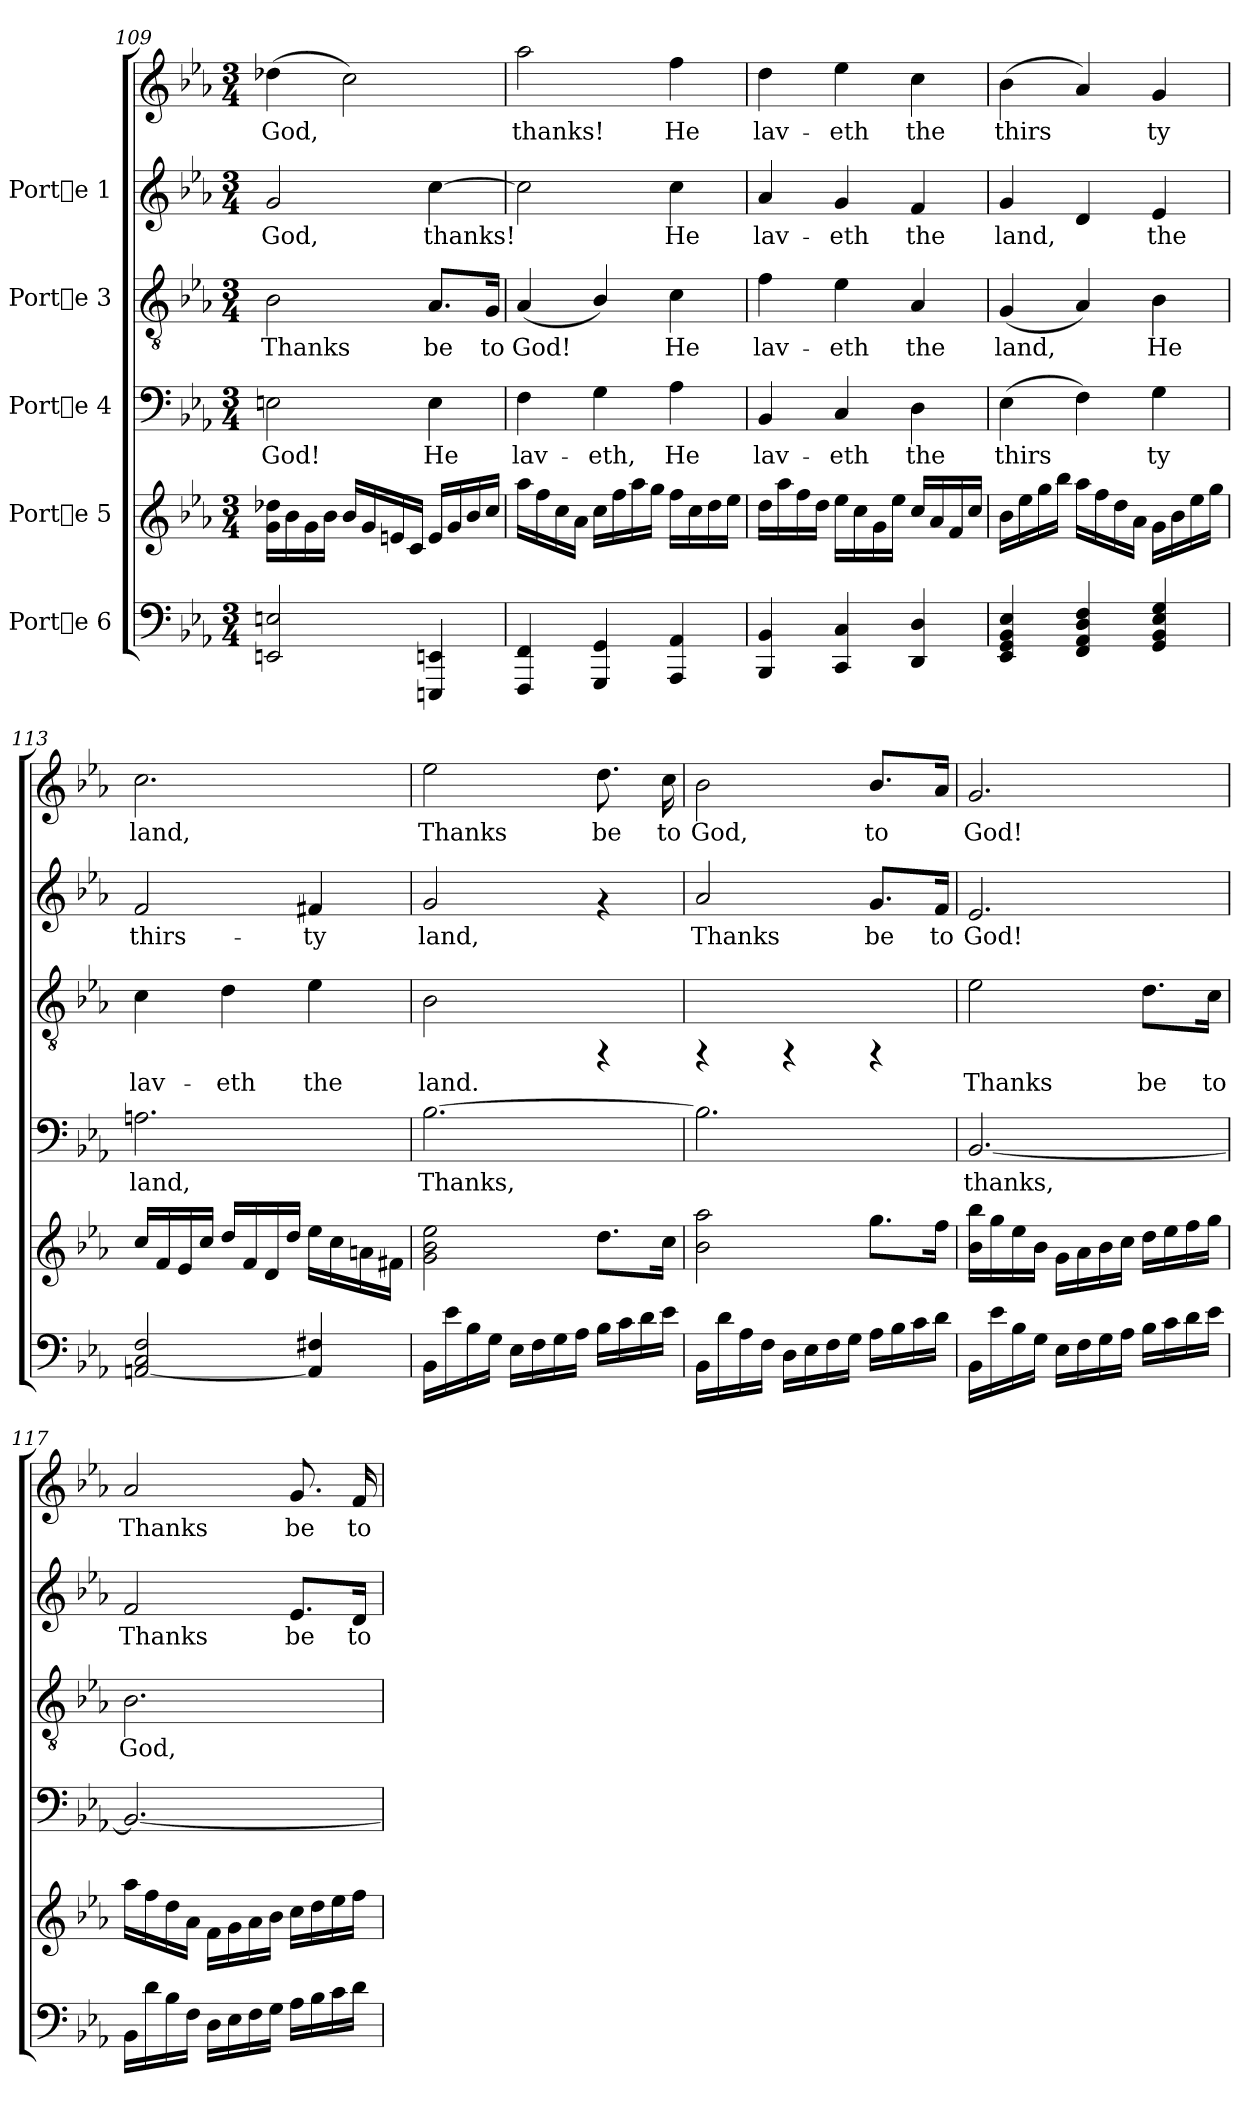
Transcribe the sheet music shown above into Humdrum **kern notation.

**kern	**kern	**kern	**text	**kern	**text	**kern	**text	**kern	**text
*part5	*part4	*part3	*part3	*part2	*part2	*part1	*part1	*part1	*part1
*staff6	*staff5	*staff4	*staff4	*staff3	*staff3	*staff2	*staff2	*staff1	*staff1
*I"Porte 6	*I"Porte 5	*I"Porte 4	*	*I"Porte 3	*	*I"Porte 1	*	*	*
*clefF4	*clefG2	*clefF4	*	*clefGv2	*	*clefG2	*	*clefG2	*
*k[b-e-a-]	*k[b-e-a-]	*k[b-e-a-]	*	*k[b-e-a-]	*	*k[b-e-a-]	*	*k[b-e-a-]	*
*E-:	*E-:	*E-:	*	*E-:	*	*E-:	*	*E-:	*
*M3/4	*M3/4	*M3/4	*	*M3/4	*	*M3/4	*	*M3/4	*
=109	=109	=109	=109	=109	=109	=109	=109	=109	=109
!	!	!	!LO:LY:b	!	!LO:LY:b	!	!LO:LY:b	!	!LO:LY:b
2En/ 2EEn/	16dd-X\ 16g\L	2En\	God!	2B-\	Thanks	2g/	God,	(>4dd-X\	God,
.	16b-\	.	.	.	.	.	.	.	.
.	16g\	.	.	.	.	.	.	.	.
.	16b-\J	.	.	.	.	.	.	.	.
!	!	!	!	!	!	!	!	!	!LO:LY:b
.	16b-/L	.	.	.	.	.	.	2cc\)	.
.	16g/	.	.	.	.	.	.	.	.
.	16en/	.	.	.	.	.	.	.	.
.	16c/J	.	.	.	.	.	.	.	.
!	!	!	!LO:LY:b	!	!LO:LY:b	!	!LO:LY:b	!	!
4EEn/ 4EEEn/	16e/L	4E\	He	8.A-/L	be	[>4cc\	thanks!	.	.
.	16g/	.	.	.	.	.	.	.	.
.	16b-/	.	.	.	.	.	.	.	.
!	!	!	!	!	!LO:LY:b	!	!	!	!
.	16cc/J	.	.	16G/Jk	to	.	.	.	.
=110	=110	=110	=110	=110	=110	=110	=110	=110	=110
!	!	!	!LO:LY:b	!	!LO:LY:b	!	!LO:LY:b	!	!LO:LY:b
4FF/ 4FFF/	16aa-\L	4F\	lav-	(>4A-/	God!	2cc\]	.	2aa-\	thanks!
.	16ff\	.	.	.	.	.	.	.	.
.	16cc\	.	.	.	.	.	.	.	.
.	16a-\J	.	.	.	.	.	.	.	.
!	!	!	!LO:LY:b	!	!LO:LY:b	!	!	!	!
4GG/ 4GGG/	16cc\L	4G\	-eth,	4B-/)	.	.	.	.	.
.	16ff\	.	.	.	.	.	.	.	.
.	16aa-\	.	.	.	.	.	.	.	.
.	16gg\J	.	.	.	.	.	.	.	.
!	!	!	!LO:LY:b	!	!LO:LY:b	!	!LO:LY:b	!	!LO:LY:b
4AA-/ 4AAA-/	16ff\L	4A-\	He	4c\	He	4cc\	He	4ff\	He
.	16cc\	.	.	.	.	.	.	.	.
.	16dd\	.	.	.	.	.	.	.	.
.	16ee-\J	.	.	.	.	.	.	.	.
!!LO:PB:g=z
=111	=111	=111	=111	=111	=111	=111	=111	=111	=111
!	!	!	!LO:LY:b	!	!LO:LY:b	!	!LO:LY:b	!	!LO:LY:b
4BB-/ 4BBB-/	16dd\L	4BB-/	lav-	4f\	lav-	4a-/	lav-	4dd\	lav-
.	16aa-\	.	.	.	.	.	.	.	.
.	16ff\	.	.	.	.	.	.	.	.
.	16dd\J	.	.	.	.	.	.	.	.
!	!	!	!LO:LY:b	!	!LO:LY:b	!	!LO:LY:b	!	!LO:LY:b
4C/ 4CC/	16ee-\L	4C/	-eth	4e-\	-eth	4g/	-eth	4ee-\	-eth
.	16cc\	.	.	.	.	.	.	.	.
.	16g\	.	.	.	.	.	.	.	.
.	16ee-\J	.	.	.	.	.	.	.	.
!	!	!	!LO:LY:b	!	!LO:LY:b	!	!LO:LY:b	!	!LO:LY:b
4D/ 4DD/	16cc/L	4D\	the	4A-/	the	4f/	the	4cc\	the
.	16a-/	.	.	.	.	.	.	.	.
.	16f/	.	.	.	.	.	.	.	.
.	16cc/J	.	.	.	.	.	.	.	.
=112	=112	=112	=112	=112	=112	=112	=112	=112	=112
!	!	!	!LO:LY:b	!	!LO:LY:b	!	!LO:LY:b	!	!LO:LY:b
4E-/ 4BB-/ 4GG/ 4EE-/	16b-\L	(>4E-\	thirs-	(>4G/	land,	4g/	land,	(>4b-\	thirs-
.	16ee-\	.	.	.	.	.	.	.	.
.	16gg\	.	.	.	.	.	.	.	.
.	16bb-\J	.	.	.	.	.	.	.	.
!	!	!	!LO:LY:b	!	!LO:LY:b	!	!LO:LY:b	!	!LO:LY:b
4F/ 4D/ 4AA-/ 4FF/	16aa-\L	4F\)	-	4A-/)	.	4d/	.	4a-/)	-
.	16ff\	.	.	.	.	.	.	.	.
.	16dd\	.	.	.	.	.	.	.	.
.	16a-\J	.	.	.	.	.	.	.	.
!	!	!	!LO:LY:b	!	!LO:LY:b	!	!LO:LY:b	!	!LO:LY:b
4G/ 4E-/ 4BB-/ 4GG/	16g\L	4G\	ty	4B-\	He	4e-/	the	4g/	ty
.	16b-\	.	.	.	.	.	.	.	.
.	16ee-\	.	.	.	.	.	.	.	.
.	16gg\J	.	.	.	.	.	.	.	.
=113	=113	=113	=113	=113	=113	=113	=113	=113	=113
!	!	!	!LO:LY:b	!	!LO:LY:b	!	!LO:LY:b	!	!LO:LY:b
2F/ 2C/ [<2AAn/	16cc/L	2.An\	land,	4c\	lav-	2f/	thirs-	2.cc\	land,
.	16f/	.	.	.	.	.	.	.	.
.	16e-/	.	.	.	.	.	.	.	.
.	16cc/J	.	.	.	.	.	.	.	.
!	!	!	!	!	!LO:LY:b	!	!	!	!
.	16dd/L	.	.	4d\	-eth	.	.	.	.
.	16f/	.	.	.	.	.	.	.	.
.	16d/	.	.	.	.	.	.	.	.
.	16dd/J	.	.	.	.	.	.	.	.
!	!	!	!	!	!LO:LY:b	!	!LO:LY:b	!	!
4F#X/ 4AA/]	16ee-\L	.	.	4e-\	the	4f#X/	-ty	.	.
.	16cc\	.	.	.	.	.	.	.	.
.	16an\	.	.	.	.	.	.	.	.
.	16f#X\J	.	.	.	.	.	.	.	.
=114	=114	=114	=114	=114	=114	=114	=114	=114	=114
!	!	!	!LO:LY:b	!	!LO:LY:b	!	!LO:LY:b	!	!LO:LY:b
16BB-\L	2ee-\ 2b-\ 2g\	[>2.B-\	Thanks,	2B-\	land.	2g/	land,	2ee-\	Thanks
16e-\	.	.	.	.	.	.	.	.	.
16B-\	.	.	.	.	.	.	.	.	.
16G\J	.	.	.	.	.	.	.	.	.
16E-\L	.	.	.	.	.	.	.	.	.
16F\	.	.	.	.	.	.	.	.	.
16G\	.	.	.	.	.	.	.	.	.
16A-\J	.	.	.	.	.	.	.	.	.
!	!	!	!	!	!	!	!	!	!LO:LY:b
16B-\L	8.dd\L	.	.	4rFF	.	4rf	.	8.dd\	be
16c\	.	.	.	.	.	.	.	.	.
16d\	.	.	.	.	.	.	.	.	.
!	!	!	!	!	!	!	!	!	!LO:LY:b
16e-\J	16cc\J	.	.	.	.	.	.	16cc\	to
!!LO:LB:g=z
=115	=115	=115	=115	=115	=115	=115	=115	=115	=115
!	!	!	!	!	!	!	!LO:LY:b	!	!LO:LY:b
16BB-\L	2aa-\ 2b-\	2.B-\]	.	4rFF	.	2a-/	Thanks	2b-\	God,
16d\	.	.	.	.	.	.	.	.	.
16A-\	.	.	.	.	.	.	.	.	.
16F\J	.	.	.	.	.	.	.	.	.
16D\L	.	.	.	4rFF	.	.	.	.	.
16E-\	.	.	.	.	.	.	.	.	.
16F\	.	.	.	.	.	.	.	.	.
16G\J	.	.	.	.	.	.	.	.	.
!	!	!	!	!	!	!	!LO:LY:b	!	!LO:LY:b
16A-\L	8.gg\L	.	.	4rFF	.	8.g/L	be	8.b-/L	to
16B-\	.	.	.	.	.	.	.	.	.
16c\	.	.	.	.	.	.	.	.	.
!	!	!	!	!	!	!	!LO:LY:b	!	!LO:LY:b
16d\J	16ff\J	.	.	.	.	16f/Jk	to	16a-/J	.
=116	=116	=116	=116	=116	=116	=116	=116	=116	=116
!	!	!	!LO:LY:b	!	!LO:LY:b	!	!LO:LY:b	!	!LO:LY:b
16BB-\L	16bb-\ 16b-\L	[<2.BB-/	thanks,	2e-\	Thanks	2.e-/	God!	2.g/	God!
16e-\	16gg\	.	.	.	.	.	.	.	.
16B-\	16ee-\	.	.	.	.	.	.	.	.
16G\J	16b-\J	.	.	.	.	.	.	.	.
16E-\L	16g\L	.	.	.	.	.	.	.	.
16F\	16a-\	.	.	.	.	.	.	.	.
16G\	16b-\	.	.	.	.	.	.	.	.
16A-\J	16cc\J	.	.	.	.	.	.	.	.
!	!	!	!	!	!LO:LY:b	!	!	!	!
16B-\L	16dd\L	.	.	8.d\L	be	.	.	.	.
16c\	16ee-\	.	.	.	.	.	.	.	.
16d\	16ff\	.	.	.	.	.	.	.	.
!	!	!	!	!	!LO:LY:b	!	!	!	!
16e-\J	16gg\J	.	.	16c\Jk	to	.	.	.	.
=117	=117	=117	=117	=117	=117	=117	=117	=117	=117
!	!	!	!	!	!LO:LY:b	!	!LO:LY:b	!	!LO:LY:b
16BB-\L	16aa-\L	2.BB-/_<	.	2.B-\	God,	2f/	Thanks	2a-/	Thanks
16d\	16ff\	.	.	.	.	.	.	.	.
16B-\	16dd\	.	.	.	.	.	.	.	.
16F\J	16a-\J	.	.	.	.	.	.	.	.
16D\L	16f\L	.	.	.	.	.	.	.	.
16E-\	16g\	.	.	.	.	.	.	.	.
16F\	16a-\	.	.	.	.	.	.	.	.
16G\J	16b-\J	.	.	.	.	.	.	.	.
!	!	!	!	!	!	!	!LO:LY:b	!	!LO:LY:b
16A-\L	16cc\L	.	.	.	.	8.e-/L	be	8.g/	be
16B-\	16dd\	.	.	.	.	.	.	.	.
16c\	16ee-\	.	.	.	.	.	.	.	.
!	!	!	!	!	!	!	!LO:LY:b	!	!LO:LY:b
16d\J	16ff\J	.	.	.	.	16d/Jk	to	16f/	to
=	=	=	=	=	=	=	=	=	=
*-	*-	*-	*-	*-	*-	*-	*-	*-	*-
